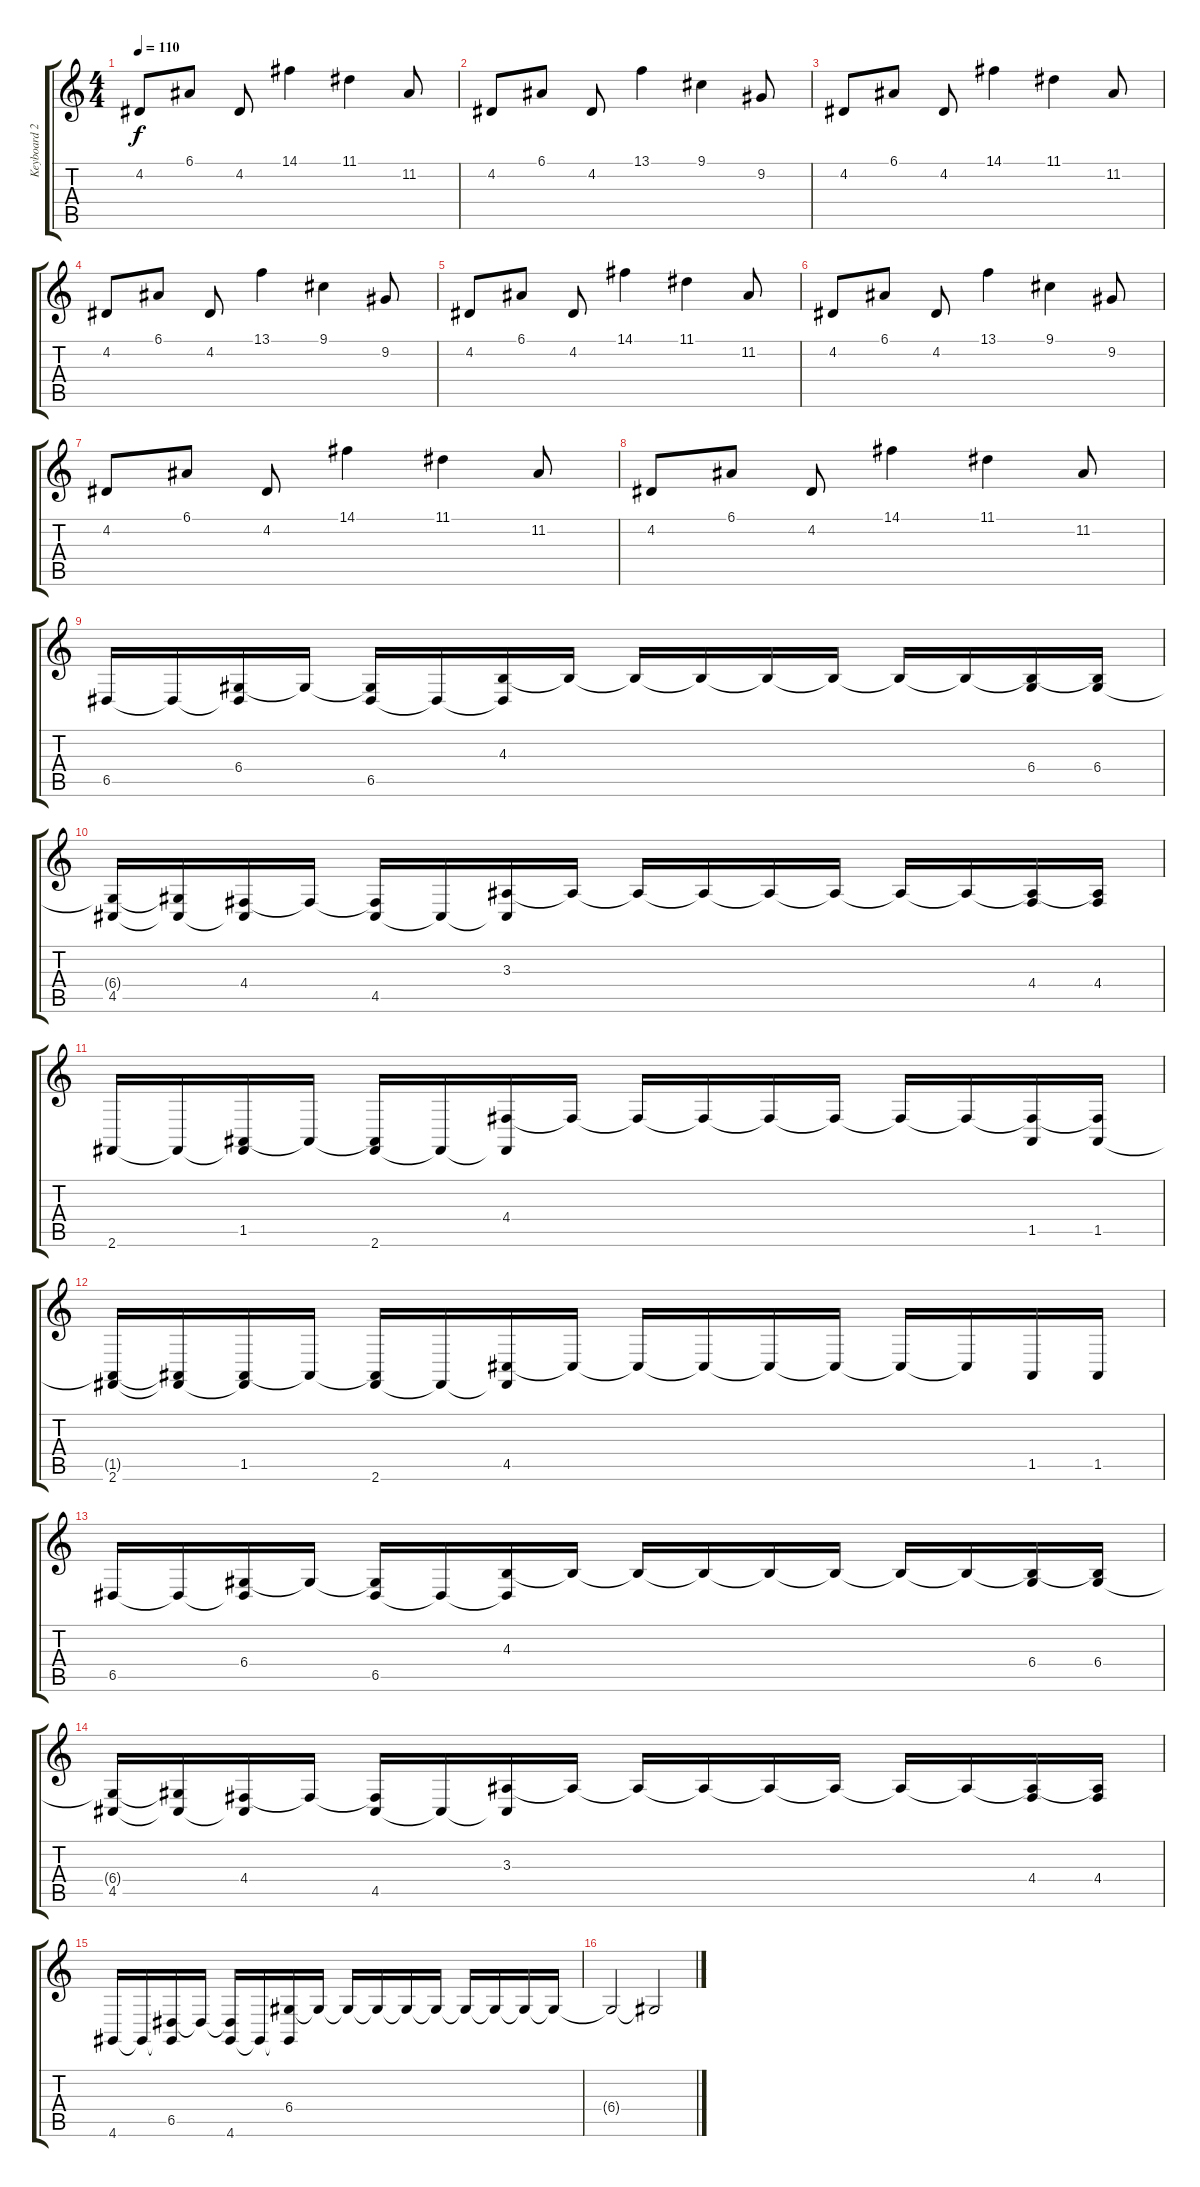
\track ("Keyboard 2" "Keyboard 2") {instrument honkytonkpiano}
\staff {score tabs}
\tuning (E4 B3 G3 D3 A2 E2) {hide}
\ts (4 4)
\tempo 110
\clef g2
\ks c
4.2.8{dy f} 6.1.8 4.2.8 14.1.4 11.1.4 11.2.8 |
4.2.8 6.1.8 4.2.8 13.1.4 9.1.4 9.2.8 |
4.2.8 6.1.8 4.2.8 14.1.4 11.1.4 11.2.8 |
4.2.8 6.1.8 4.2.8 13.1.4 9.1.4 9.2.8 |
4.2.8 6.1.8 4.2.8 14.1.4 11.1.4 11.2.8 |
4.2.8 6.1.8 4.2.8 13.1.4 9.1.4 9.2.8 |
4.2.8 6.1.8 4.2.8 14.1.4 11.1.4 11.2.8 |
4.2.8 6.1.8 4.2.8 14.1.4 11.1.4 11.2.8 |
6.5.16{instrument lead5charang} 6.5{t}.16 (6.4 6.5{t}).16 6.4{t}.16 (6.4{t} 6.5).16 6.5{t}.16 (4.3 6.5{t}).16 4.3{t}.16 4.3{t}.16 4.3{t}.16 4.3{t}.16 4.3{t}.16 4.3{t}.16 4.3{t}.16 (4.3{t} 6.4).16 (4.3{t} 6.4).16 |
(6.4{t} 4.5).16{instrument lead5charang} (6.4{t} 4.5{t}).16 (4.4 4.5{t}).16 4.4{t}.16 (4.4{t} 4.5).16 4.5{t}.16 (3.3 4.5{t}).16 3.3{t}.16 3.3{t}.16 3.3{t}.16 3.3{t}.16 3.3{t}.16 3.3{t}.16 3.3{t}.16 (3.3{t} 4.4).16 (3.3{t} 4.4).16 |
2.6.16{instrument lead5charang} 2.6{t}.16 (1.5 2.6{t}).16 1.5{t}.16 (1.5{t} 2.6).16 2.6{t}.16 (4.4 2.6{t}).16 4.4{t}.16 4.4{t}.16 4.4{t}.16 4.4{t}.16 4.4{t}.16 4.4{t}.16 4.4{t}.16 (4.4{t} 1.5).16 (4.4{t} 1.5).16 |
(1.5{t} 2.6).16{instrument lead5charang} (1.5{t} 2.6{t}).16 (1.5 2.6{t}).16 1.5{t}.16 (1.5{t} 2.6).16 2.6{t}.16 (4.5 2.6{t}).16 4.5{t}.16 4.5{t}.16 4.5{t}.16 4.5{t}.16 4.5{t}.16 4.5{t}.16 4.5{t}.16 1.5.16 1.5.16 |
6.5.16{instrument lead5charang} 6.5{t}.16 (6.4 6.5{t}).16 6.4{t}.16 (6.4{t} 6.5).16 6.5{t}.16 (4.3 6.5{t}).16 4.3{t}.16 4.3{t}.16 4.3{t}.16 4.3{t}.16 4.3{t}.16 4.3{t}.16 4.3{t}.16 (4.3{t} 6.4).16 (4.3{t} 6.4).16 |
(6.4{t} 4.5).16{instrument lead5charang} (6.4{t} 4.5{t}).16 (4.4 4.5{t}).16 4.4{t}.16 (4.4{t} 4.5).16 4.5{t}.16 (3.3 4.5{t}).16 3.3{t}.16 3.3{t}.16 3.3{t}.16 3.3{t}.16 3.3{t}.16 3.3{t}.16 3.3{t}.16 (3.3{t} 4.4).16 (3.3{t} 4.4).16 |
4.6.16{instrument lead5charang} 4.6{t}.16 (6.5 4.6{t}).16 6.5{t}.16 (6.5{t} 4.6).16 4.6{t}.16 (6.4 4.6{t}).16 6.4{t}.16 6.4{t}.16 6.4{t}.16 6.4{t}.16 6.4{t}.16 6.4{t}.16 6.4{t}.16 6.4{t}.16 6.4{t}.16 |
6.4{t}.2{volume 9} 6.4{t}.2{volume 7}
